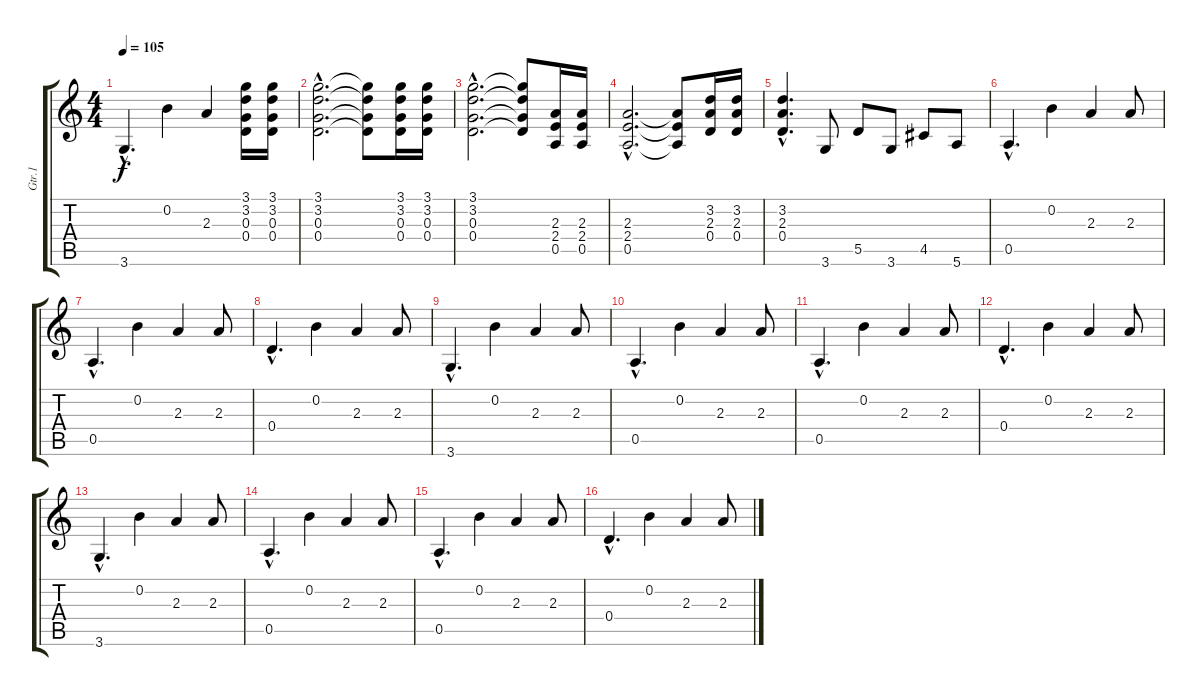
\track ("Gtr.1" "Gtr.1") {instrument overdrivenguitar}
\staff {score tabs}
\tuning (E4 B3 G3 D3 A2 E2) {hide}
\ts (4 4)
\tempo 105
\clef g2
\ks c
3.6{hac}.4{d dy f} 0.2.4 2.3.4 (3.1 3.2 0.3 0.4).16 (3.1 3.2 0.3 0.4).16 |
(3.1{hac} 3.2{hac} 0.3{hac} 0.4{hac}).2{d} (3.1{t} 3.2{t} 0.3{t} 0.4{t}).8 (3.1 3.2 0.3 0.4).16 (3.1 3.2 0.3 0.4).16 |
(3.1{hac} 3.2{hac} 0.3{hac} 0.4{hac}).2{d} (3.1{t} 3.2{t} 0.3{t} 0.4{t}).8 (2.3 2.4 0.5).16 (2.3 2.4 0.5).16 |
(2.3{hac} 2.4{hac} 0.5{hac}).2{d} (2.3{t} 2.4{t} 0.5{t}).8 (3.2 2.3 0.4).16 (3.2 2.3 0.4).16 |
(3.2{hac} 2.3{hac} 0.4{hac}).4{d} 3.6.8 5.5.8 3.6.8 4.5.8 5.6.8 |
0.5{hac}.4{d} 0.2.4 2.3.4 2.3.8 |
0.5{hac}.4{d} 0.2.4 2.3.4 2.3.8 |
0.4{hac}.4{d} 0.2.4 2.3.4 2.3.8 |
3.6{hac}.4{d} 0.2.4 2.3.4 2.3.8 |
0.5{hac}.4{d} 0.2.4 2.3.4 2.3.8 |
0.5{hac}.4{d} 0.2.4 2.3.4 2.3.8 |
0.4{hac}.4{d} 0.2.4 2.3.4 2.3.8 |
3.6{hac}.4{d} 0.2.4 2.3.4 2.3.8 |
0.5{hac}.4{d} 0.2.4 2.3.4 2.3.8 |
0.5{hac}.4{d} 0.2.4 2.3.4 2.3.8 |
0.4{hac}.4{d} 0.2.4 2.3.4 2.3.8
